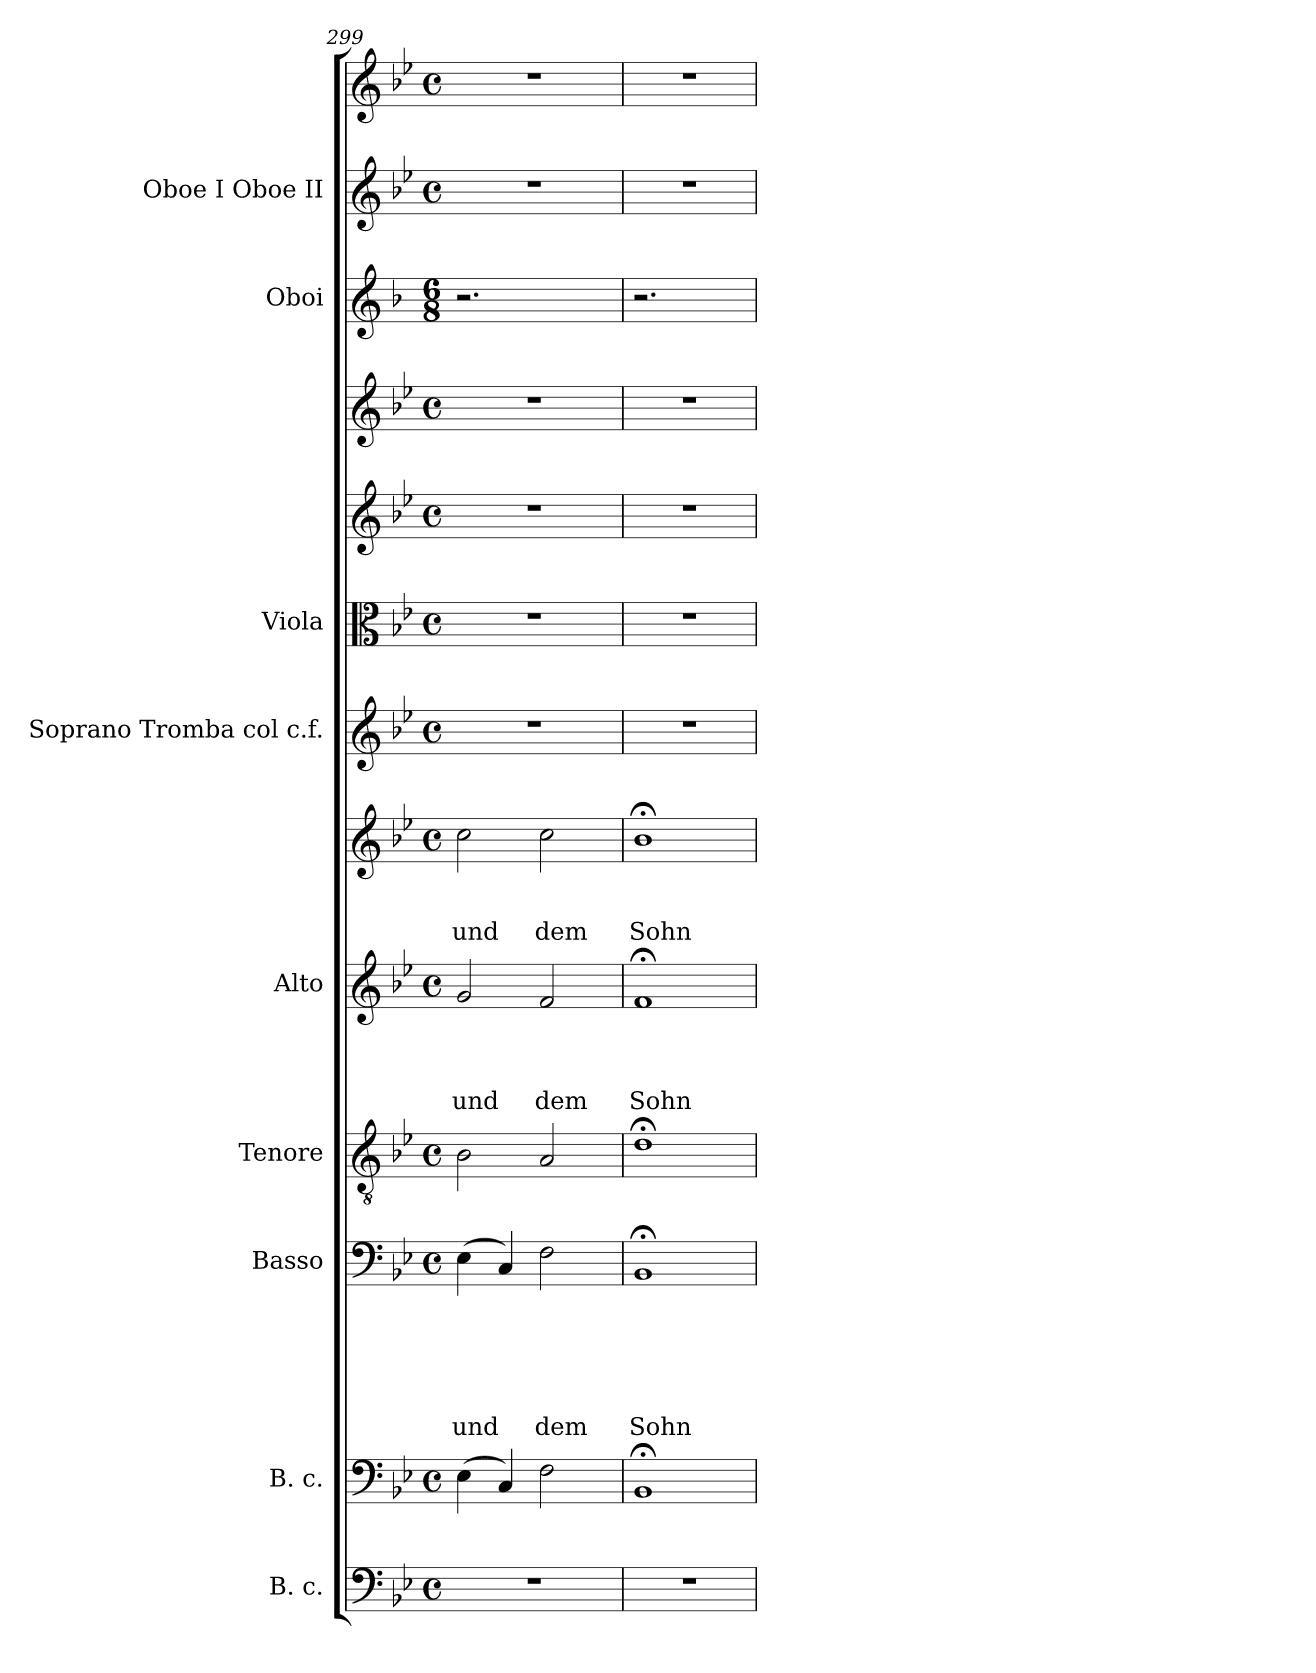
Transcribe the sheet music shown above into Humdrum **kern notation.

**kern	**kern	**kern	**text	**text	**text	**text	**text	**text	**kern	**kern	**text	**text	**text	**text	**kern	**text	**text	**text	**kern	**kern	**kern	**kern	**kern	**kern	**kern
*part12	*part11	*part10	*part10	*part10	*part10	*part10	*part10	*part10	*part9	*part8	*part8	*part8	*part8	*part8	*part7	*part7	*part7	*part7	*part6	*part5	*part4	*part3	*part2	*part1	*part1
*staff13	*staff12	*staff11	*staff11	*staff11	*staff11	*staff11	*staff11	*staff11	*staff10	*staff9	*staff9	*staff9	*staff9	*staff9	*staff8	*staff8	*staff8	*staff8	*staff7	*staff6	*staff5	*staff4	*staff3	*staff2	*staff1
*I"B. c.	*I"B. c.	*I"Basso	*	*	*	*	*	*	*I"Tenore	*I"Alto	*	*	*	*	*	*	*	*	*I"Soprano Tromba col c.f.	*I"Viola	*	*	*I"Oboi	*I"Oboe I Oboe II	*
*	*I'B. c.	*I'Basso	*	*	*	*	*	*	*I'Tenore	*I'Alto	*	*	*	*	*	*	*	*	*I'Soprano	*I'Viola	*	*	*	*I'Ob	*
*clefF4	*clefF4	*clefF4	*	*	*	*	*	*	*clefGv2	*clefG2	*	*	*	*	*clefG2	*	*	*	*clefG2	*clefC3	*clefG2	*clefG2	*clefG2	*clefG2	*clefG2
*k[b-e-]	*k[b-e-]	*k[b-e-]	*	*	*	*	*	*	*k[b-e-]	*k[b-e-]	*	*	*	*	*k[b-e-]	*	*	*	*k[b-e-]	*k[b-e-]	*k[b-e-]	*k[b-e-]	*k[b-]	*k[b-e-]	*k[b-e-]
*B-:	*B-:	*B-:	*	*	*	*	*	*	*B-:	*B-:	*	*	*	*	*B-:	*	*	*	*B-:	*B-:	*B-:	*B-:	*F:	*B-:	*B-:
*M4/4	*M4/4	*M4/4	*	*	*	*	*	*	*M4/4	*M4/4	*	*	*	*	*M4/4	*	*	*	*M4/4	*M4/4	*M4/4	*M4/4	*M6/8	*M4/4	*M4/4
*met(c)	*met(c)	*met(c)	*	*	*	*	*	*	*met(c)	*met(c)	*	*	*	*	*met(c)	*	*	*	*met(c)	*met(c)	*met(c)	*met(c)	*	*met(c)	*met(c)
=299	=299	=299	=299	=299	=299	=299	=299	=299	=299	=299	=299	=299	=299	=299	=299	=299	=299	=299	=299	=299	=299	=299	=299	=299	=299
!	!	!	!	!	!	!	!	!LO:LY:b	!	!	!	!	!	!LO:LY:b	!	!	!	!LO:LY:b	!	!	!	!	!	!	!
1r	(>4E->\	(>4E-\	.	.	.	.	.	und	2B-\	2g/	.	.	.	und	2cc\	.	.	und	1r	1r	1r	1r	2.r	1r	1r
.	4C/)	4C/)	.	.	.	.	.	.	.	.	.	.	.	.	.	.	.	.	.	.	.	.	.	.	.
!	!	!	!	!	!	!	!	!LO:LY:b	!	!	!	!	!	!LO:LY:b	!	!	!	!LO:LY:b	!	!	!	!	!	!	!
.	2F\	2F\	.	.	.	.	.	dem	2A/	2f/	.	.	.	dem	2cc\	.	.	dem	.	.	.	.	.	.	.
.	.	.	.	.	.	.	.	.	.	.	.	.	.	.	.	.	.	.	.	.	.	.	4ryy	.	.
=300	=300	=300	=300	=300	=300	=300	=300	=300	=300	=300	=300	=300	=300	=300	=300	=300	=300	=300	=300	=300	=300	=300	=300	=300	=300
!	!	!	!	!	!	!	!	!LO:LY:b	!	!	!	!	!	!LO:LY:b	!	!	!	!LO:LY:b	!	!	!	!	!	!	!
1r	1BB-;	1BB-;	.	.	.	.	.	Sohn	1d;<	1f;	.	.	.	Sohn	1b-;<	.	.	Sohn	1r	1r	1r	1r	2.r	1r	1r
.	.	.	.	.	.	.	.	.	.	.	.	.	.	.	.	.	.	.	.	.	.	.	4ryy	.	.
=	=	=	=	=	=	=	=	=	=	=	=	=	=	=	=	=	=	=	=	=	=	=	=	=	=
*-	*-	*-	*-	*-	*-	*-	*-	*-	*-	*-	*-	*-	*-	*-	*-	*-	*-	*-	*-	*-	*-	*-	*-	*-	*-
